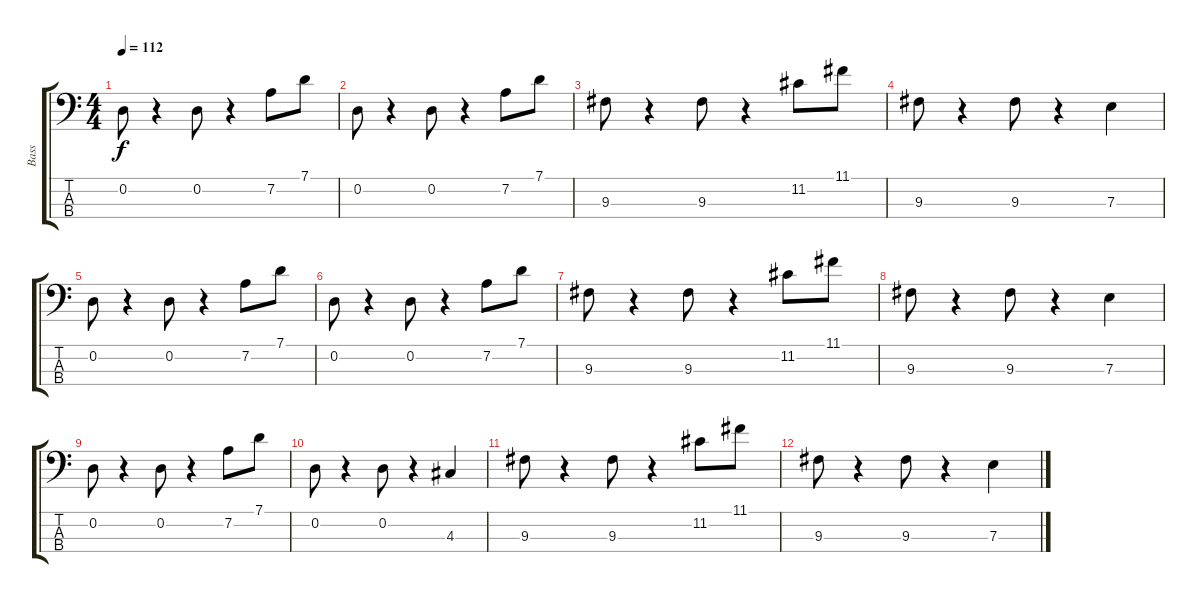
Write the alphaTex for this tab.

\track ("Bass" "Bass") {instrument acousticbass}
\staff {score tabs}
\tuning (G2 D2 A1 E1) {hide}
\ts (4 4)
\tempo 112
\clef f4
\ks c
0.2.8{dy f} r.4 0.2.8 r.4 7.2.8 7.1.8 |
0.2.8 r.4 0.2.8 r.4 7.2.8 7.1.8 |
9.3.8 r.4 9.3.8 r.4 11.2.8 11.1.8 |
9.3.8 r.4 9.3.8 r.4 7.3.4 |
0.2.8 r.4 0.2.8 r.4 7.2.8 7.1.8 |
0.2.8 r.4 0.2.8 r.4 7.2.8 7.1.8 |
9.3.8 r.4 9.3.8 r.4 11.2.8 11.1.8 |
9.3.8 r.4 9.3.8 r.4 7.3.4 |
0.2.8 r.4 0.2.8 r.4 7.2.8 7.1.8 |
0.2.8 r.4 0.2.8 r.4 4.3.4 |
9.3.8 r.4 9.3.8 r.4 11.2.8{volume 13} 11.1.8{volume 13} |
9.3.8{volume 13} r.4 9.3.8{volume 9} r.4 7.3.4{volume 0}
